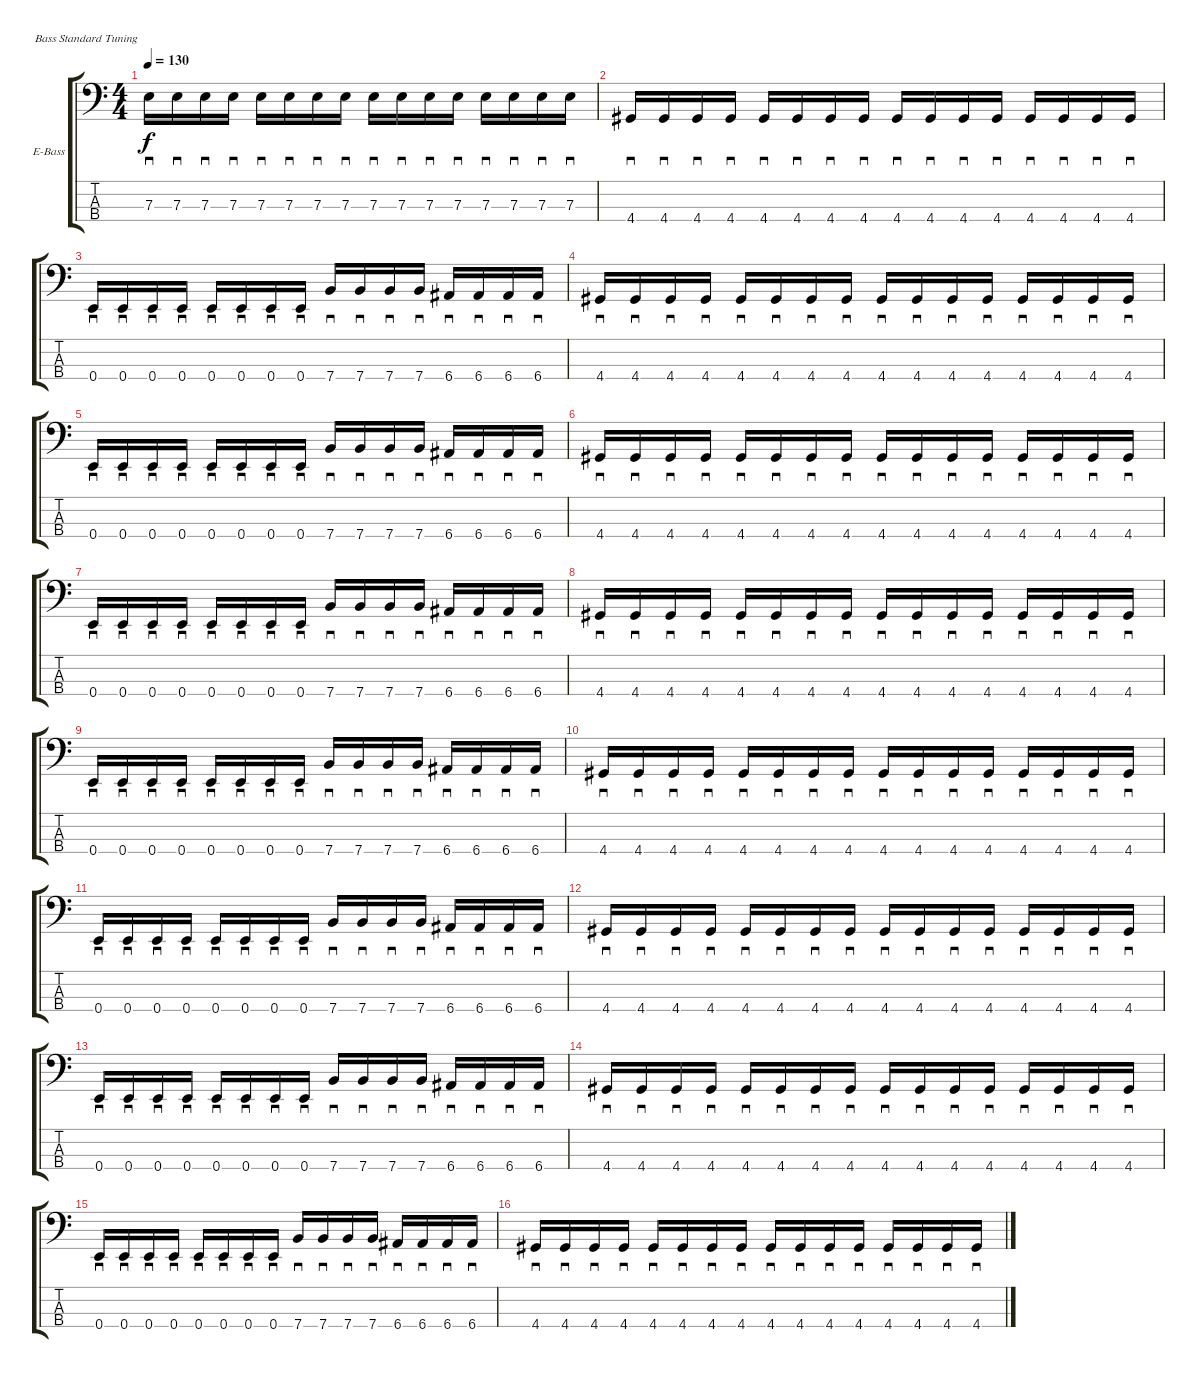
\defaultSystemsLayout 4
\bracketExtendMode groupsimilarinstruments
\firstSystemTrackNameOrientation horizontal
\otherSystemsTrackNameOrientation horizontal
\track ("Electric Bass" "E-Bass") {instrument electricbassfinger}
\staff {score tabs}
\tuning (G2 D2 A1 E1)
\ts (4 4)
\tempo 130
\clef f4
\ks c
7.3.16{sd dy f} 7.3.16{sd} 7.3.16{sd} 7.3.16{sd} 7.3.16{sd} 7.3.16{sd} 7.3.16{sd} 7.3.16{sd} 7.3.16{sd} 7.3.16{sd} 7.3.16{sd} 7.3.16{sd} 7.3.16{sd} 7.3.16{sd} 7.3.16{sd} 7.3.16{sd} |
4.4.16{sd} 4.4.16{sd} 4.4.16{sd} 4.4.16{sd} 4.4.16{sd} 4.4.16{sd} 4.4.16{sd} 4.4.16{sd} 4.4.16{sd} 4.4.16{sd} 4.4.16{sd} 4.4.16{sd} 4.4.16{sd} 4.4.16{sd} 4.4.16{sd} 4.4.16{sd} |
0.4.16{sd} 0.4.16{sd} 0.4.16{sd} 0.4.16{sd} 0.4.16{sd} 0.4.16{sd} 0.4.16{sd} 0.4.16{sd} 7.4.16{sd} 7.4.16{sd} 7.4.16{sd} 7.4.16{sd} 6.4.16{sd} 6.4.16{sd} 6.4.16{sd} 6.4.16{sd} |
4.4.16{sd} 4.4.16{sd} 4.4.16{sd} 4.4.16{sd} 4.4.16{sd} 4.4.16{sd} 4.4.16{sd} 4.4.16{sd} 4.4.16{sd} 4.4.16{sd} 4.4.16{sd} 4.4.16{sd} 4.4.16{sd} 4.4.16{sd} 4.4.16{sd} 4.4.16{sd} |
0.4.16{sd} 0.4.16{sd} 0.4.16{sd} 0.4.16{sd} 0.4.16{sd} 0.4.16{sd} 0.4.16{sd} 0.4.16{sd} 7.4.16{sd} 7.4.16{sd} 7.4.16{sd} 7.4.16{sd} 6.4.16{sd} 6.4.16{sd} 6.4.16{sd} 6.4.16{sd} |
4.4.16{sd} 4.4.16{sd} 4.4.16{sd} 4.4.16{sd} 4.4.16{sd} 4.4.16{sd} 4.4.16{sd} 4.4.16{sd} 4.4.16{sd} 4.4.16{sd} 4.4.16{sd} 4.4.16{sd} 4.4.16{sd} 4.4.16{sd} 4.4.16{sd} 4.4.16{sd} |
0.4.16{sd} 0.4.16{sd} 0.4.16{sd} 0.4.16{sd} 0.4.16{sd} 0.4.16{sd} 0.4.16{sd} 0.4.16{sd} 7.4.16{sd} 7.4.16{sd} 7.4.16{sd} 7.4.16{sd} 6.4.16{sd} 6.4.16{sd} 6.4.16{sd} 6.4.16{sd} |
4.4.16{sd} 4.4.16{sd} 4.4.16{sd} 4.4.16{sd} 4.4.16{sd} 4.4.16{sd} 4.4.16{sd} 4.4.16{sd} 4.4.16{sd} 4.4.16{sd} 4.4.16{sd} 4.4.16{sd} 4.4.16{sd} 4.4.16{sd} 4.4.16{sd} 4.4.16{sd} |
0.4.16{sd} 0.4.16{sd} 0.4.16{sd} 0.4.16{sd} 0.4.16{sd} 0.4.16{sd} 0.4.16{sd} 0.4.16{sd} 7.4.16{sd} 7.4.16{sd} 7.4.16{sd} 7.4.16{sd} 6.4.16{sd} 6.4.16{sd} 6.4.16{sd} 6.4.16{sd} |
4.4.16{sd} 4.4.16{sd} 4.4.16{sd} 4.4.16{sd} 4.4.16{sd} 4.4.16{sd} 4.4.16{sd} 4.4.16{sd} 4.4.16{sd} 4.4.16{sd} 4.4.16{sd} 4.4.16{sd} 4.4.16{sd} 4.4.16{sd} 4.4.16{sd} 4.4.16{sd} |
0.4.16{sd} 0.4.16{sd} 0.4.16{sd} 0.4.16{sd} 0.4.16{sd} 0.4.16{sd} 0.4.16{sd} 0.4.16{sd} 7.4.16{sd} 7.4.16{sd} 7.4.16{sd} 7.4.16{sd} 6.4.16{sd} 6.4.16{sd} 6.4.16{sd} 6.4.16{sd} |
4.4.16{sd} 4.4.16{sd} 4.4.16{sd} 4.4.16{sd} 4.4.16{sd} 4.4.16{sd} 4.4.16{sd} 4.4.16{sd} 4.4.16{sd} 4.4.16{sd} 4.4.16{sd} 4.4.16{sd} 4.4.16{sd} 4.4.16{sd} 4.4.16{sd} 4.4.16{sd} |
0.4.16{sd} 0.4.16{sd} 0.4.16{sd} 0.4.16{sd} 0.4.16{sd} 0.4.16{sd} 0.4.16{sd} 0.4.16{sd} 7.4.16{sd} 7.4.16{sd} 7.4.16{sd} 7.4.16{sd} 6.4.16{sd} 6.4.16{sd} 6.4.16{sd} 6.4.16{sd} |
4.4.16{sd} 4.4.16{sd} 4.4.16{sd} 4.4.16{sd} 4.4.16{sd} 4.4.16{sd} 4.4.16{sd} 4.4.16{sd} 4.4.16{sd} 4.4.16{sd} 4.4.16{sd} 4.4.16{sd} 4.4.16{sd} 4.4.16{sd} 4.4.16{sd} 4.4.16{sd} |
0.4.16{sd} 0.4.16{sd} 0.4.16{sd} 0.4.16{sd} 0.4.16{sd} 0.4.16{sd} 0.4.16{sd} 0.4.16{sd} 7.4.16{sd} 7.4.16{sd} 7.4.16{sd} 7.4.16{sd} 6.4.16{sd} 6.4.16{sd} 6.4.16{sd} 6.4.16{sd} |
4.4.16{sd} 4.4.16{sd} 4.4.16{sd} 4.4.16{sd} 4.4.16{sd} 4.4.16{sd} 4.4.16{sd} 4.4.16{sd} 4.4.16{sd} 4.4.16{sd} 4.4.16{sd} 4.4.16{sd} 4.4.16{sd} 4.4.16{sd} 4.4.16{sd} 4.4.16{sd}
